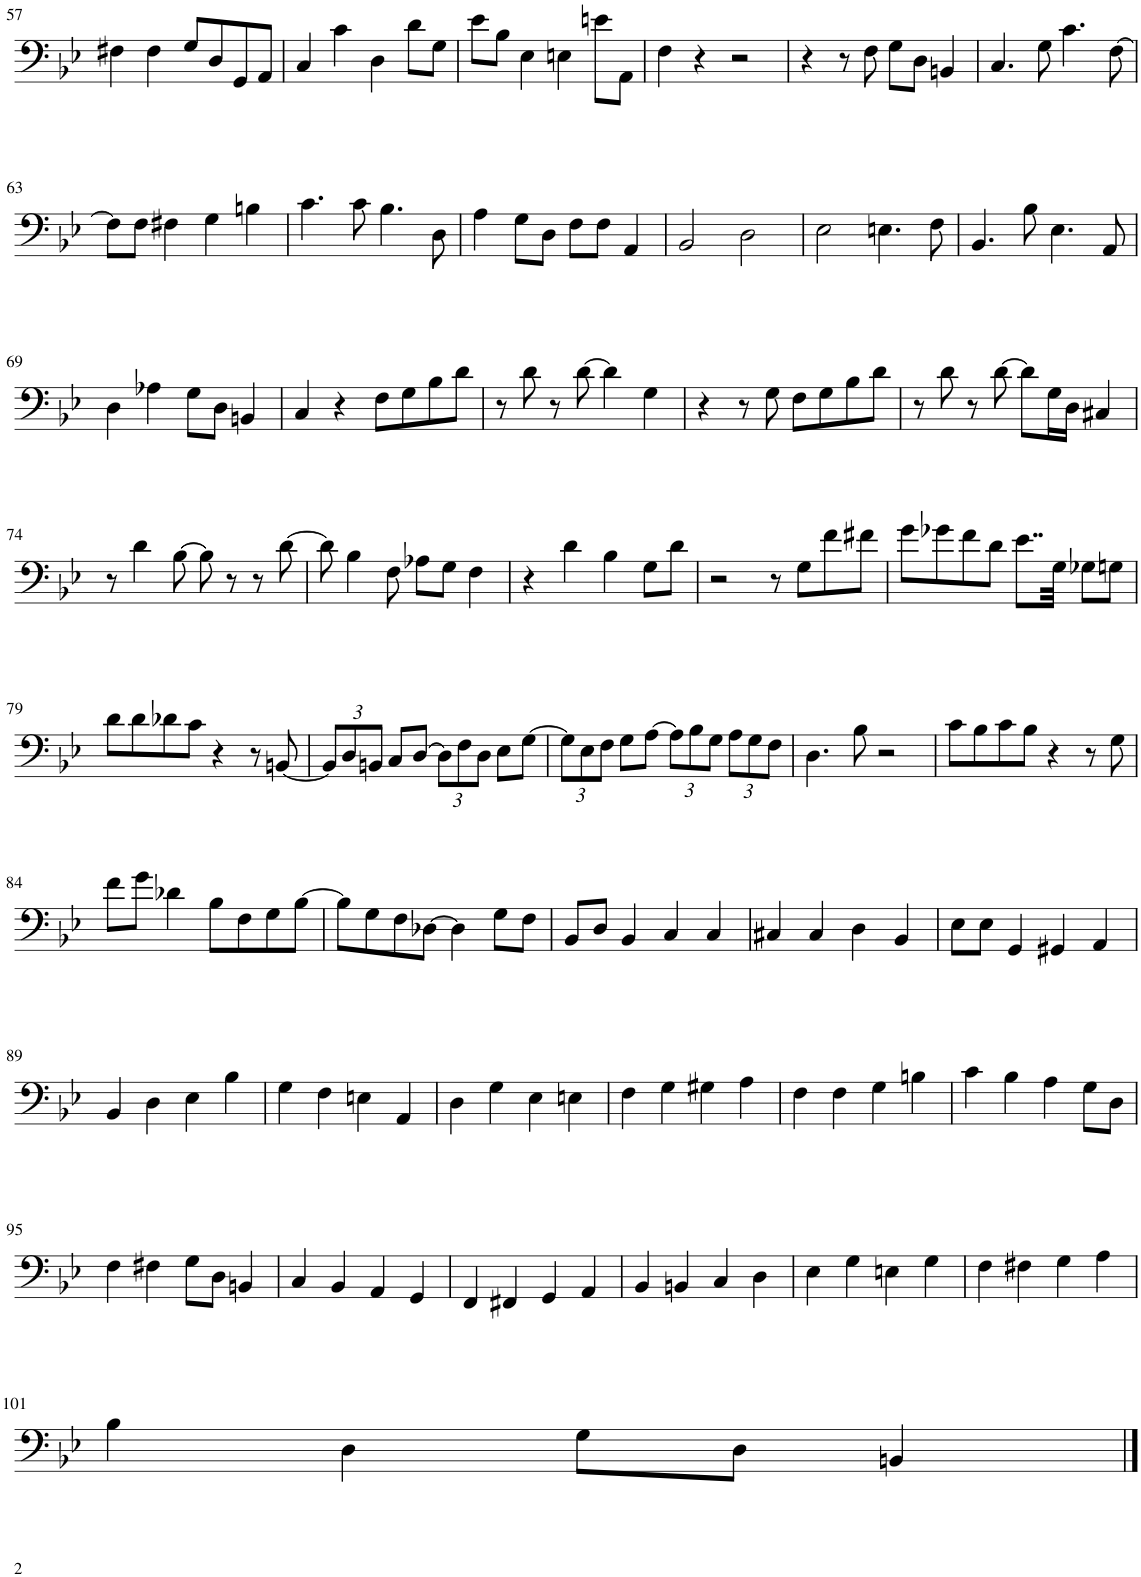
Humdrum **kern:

**kern
*part1
*staff1
*I"Piano
*I'Pno.
!!LO:PB:g=z
*clefF4
*k[b-e-]
*M4/4
=57
4F#X\
4F#\
8G/L
8D/
8GG/
8AA/J
=58
4C/
4c\
4D\
8d\L
8G\J
=59
8e-\L
8B-\J
4E-\
4En\
8en\L
8AA\J
=60
4F\
4r
2r
=61
4r
8r
8F\
8G\L
8D\J
4BBn/
=62
4.C/
8G\
4.c\
[8F\
!!LO:LB:g=z
=63
8F\L]
8F\J
4F#X\
4G\
4Bn\
=64
4.c\
8c\
4.B-\
8D\
=65
4A\
8G\L
8D\J
8F\L
8F\J
4AA/
=66
2BB-/
2D\
=67
2E-\
4.En\
8F\
=68
4.BB-/
8B-\
4.E-\
8AA/
!!LO:LB:g=z
=69
4D\
4A-X\
8G\L
8D\J
4BBn/
=70
4C/
4r
8F\L
8G\
8B-\
8d\J
=71
8r
8d\
8r
[8d\
4d\]
4G\
=72
4r
8r
8G\
8F\L
8G\
8B-\
8d\J
=73
8r
8d\
8r
[8d\
8d\L]
16G\L
16D\JJ
4C#X/
!!LO:LB:g=z
=74
8r
4d\
[8B-\
8B-\]
8r
8r
[8d\
=75
8d\]
4B-\
8F\
8A-X\L
8G\J
4F\
=76
4r
4d\
4B-\
8G\L
8d\J
=77
2r
8r
8G\L
8f\
8f#X\J
=78
8g\L
8g-X\
8f\
8d\J
8..e-\L
32G\Jkk
8G-X\L
8Gn\J
!!LO:LB:g=z
=79
8d\L
8d\
8d-X\
8c\J
4r
8r
[8BBn/
=80
*Xbrackettup
12BB/L]
12D/
12BBn/J
8C/L
[8D/J
12D\L]
12F\
12D\J
8E-\L
[8G\J
=81
12G\L]
12E-\
12F\J
8G\L
[8A\J
12A\L]
12B-\
12G\J
12A\L
12G\
12F\J
=82
4.D\
8B-\
2r
=83
8c\L
8B-\
8c\
8B-\J
4r
8r
8G\
!!LO:LB:g=z
=84
8f\L
8g\J
4d-X\
8B-\L
8F\
8G\
[8B-\J
=85
8B-\L]
8G\
8F\
[8D-X\J
4D-\]
8G\L
8F\J
=86
8BB-/L
8D/J
4BB-/
4C/
4C/
=87
4C#X/
4C#/
4D\
4BB-/
=88
8E-\L
8E-\J
4GG/
4GG#X/
4AA/
!!LO:LB:g=z
=89
4BB-/
4D\
4E-\
4B-\
=90
4G\
4F\
4En\
4AA/
=91
4D\
4G\
4E-\
4En\
=92
4F\
4G\
4G#X\
4A\
=93
4F\
4F\
4G\
4Bn\
=94
4c\
4B-\
4A\
8G\L
8D\J
!!LO:LB:g=z
=95
4F\
4F#X\
8G\L
8D\J
4BBn/
=96
4C/
4BB-/
4AA/
4GG/
=97
4FF/
4FF#X/
4GG/
4AA/
=98
4BB-/
4BBn/
4C/
4D\
=99
4E-\
4G\
4En\
4G\
=100
4F\
4F#X\
4G\
4A\
!!LO:LB:g=z
=101
4B-\
4D\
8G\L
8D\J
4BBn/
==
*-
